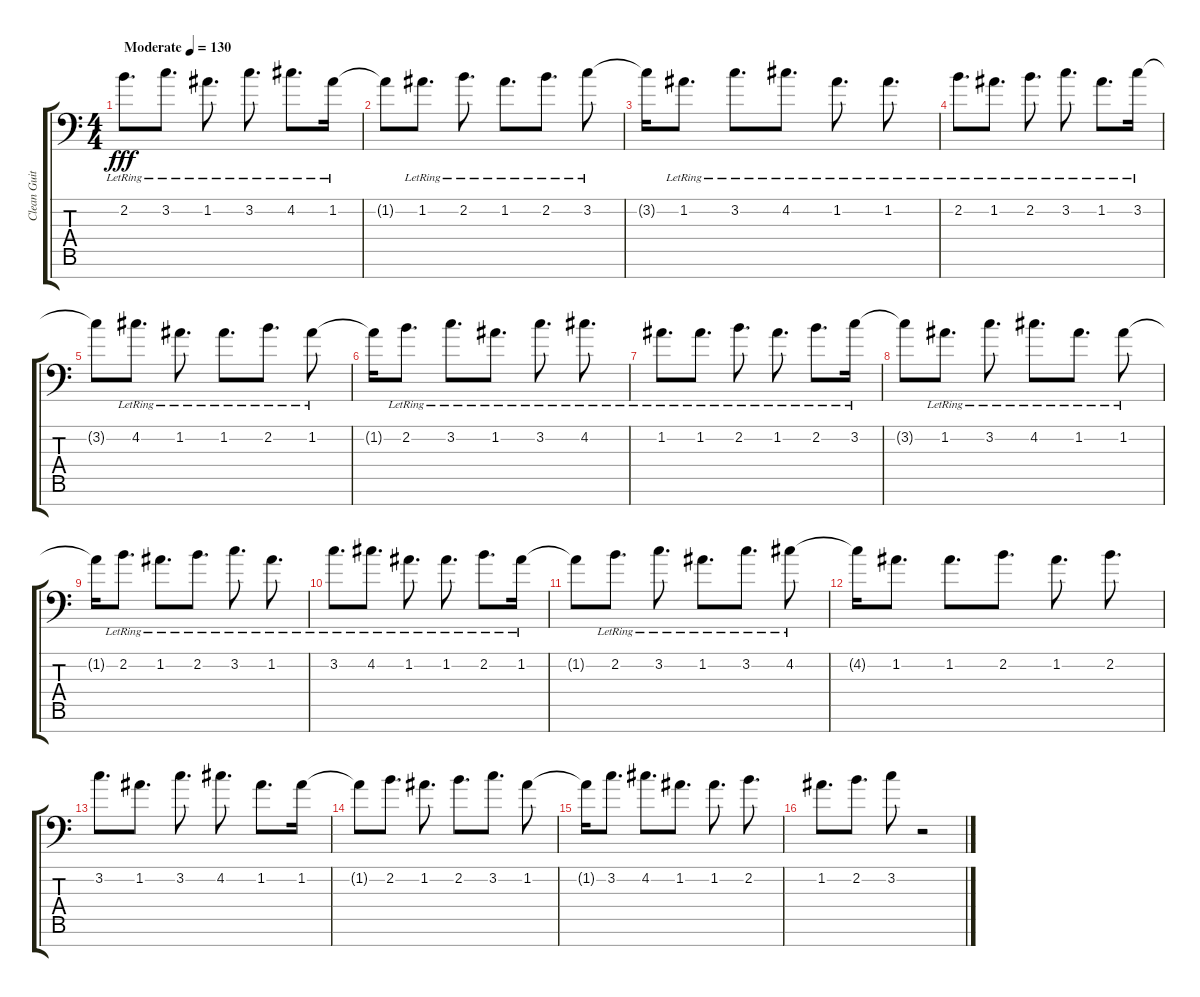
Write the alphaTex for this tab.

\track ("Clean Guitar" "Clean Guit") {instrument electricguitarclean}
\staff {score tabs}
\tuning (D4 A3 F3 C3 G2 D2 A1) {hide}
\ts (4 4)
\tempo (130 "Moderate")
\clef f4
\ks c
2.2{lr}.8{d dy fff instrument electricguitarclean} 3.2{lr}.8{d} 1.2{lr}.8{d} 3.2{lr}.8{d} 4.2{lr}.8{d} 1.2{lr}.16 |
1.2{t}.8 1.2{lr}.8{d} 2.2{lr}.8{d} 1.2{lr}.8{d} 2.2{lr}.8{d} 3.2{lr}.8 |
3.2{t}.16 1.2{lr}.8{d} 3.2{lr}.8{d} 4.2{lr}.8{d} 1.2{lr}.8{d} 1.2{lr}.8{d} |
2.2{lr}.8{d} 1.2{lr}.8{d} 2.2{lr}.8{d} 3.2{lr}.8{d} 1.2{lr}.8{d} 3.2{lr}.16 |
3.2{t}.8 4.2{lr}.8{d} 1.2{lr}.8{d} 1.2{lr}.8{d} 2.2{lr}.8{d} 1.2{lr}.8 |
1.2{t}.16 2.2{lr}.8{d} 3.2{lr}.8{d} 1.2{lr}.8{d} 3.2{lr}.8{d} 4.2{lr}.8{d} |
1.2{lr}.8{d} 1.2{lr}.8{d} 2.2{lr}.8{d} 1.2{lr}.8{d} 2.2{lr}.8{d} 3.2{lr}.16 |
3.2{t}.8 1.2{lr}.8{d} 3.2{lr}.8{d} 4.2{lr}.8{d} 1.2{lr}.8{d} 1.2{lr}.8 |
1.2{t}.16 2.2{lr}.8{d} 1.2{lr}.8{d} 2.2{lr}.8{d} 3.2{lr}.8{d} 1.2{lr}.8{d} |
3.2{lr}.8{d} 4.2{lr}.8{d} 1.2{lr}.8{d} 1.2{lr}.8{d} 2.2{lr}.8{d} 1.2{lr}.16 |
1.2{t}.8 2.2{lr}.8{d} 3.2{lr}.8{d} 1.2{lr}.8{d} 3.2{lr}.8{d} 4.2{lr}.8 |
4.2{t}.16 1.2.8{d} 1.2.8{d} 2.2.8{d} 1.2.8{d} 2.2.8{d} |
3.2.8{d} 1.2.8{d} 3.2.8{d} 4.2.8{d} 1.2.8{d} 1.2.16 |
1.2{t}.8 2.2.8{d} 1.2.8{d} 2.2.8{d} 3.2.8{d} 1.2.8 |
1.2{t}.16 3.2.8{d} 4.2.8{d} 1.2.8{d} 1.2.8{d} 2.2.8{d} |
1.2.8{d} 2.2.8{d} 3.2.8 r.2
